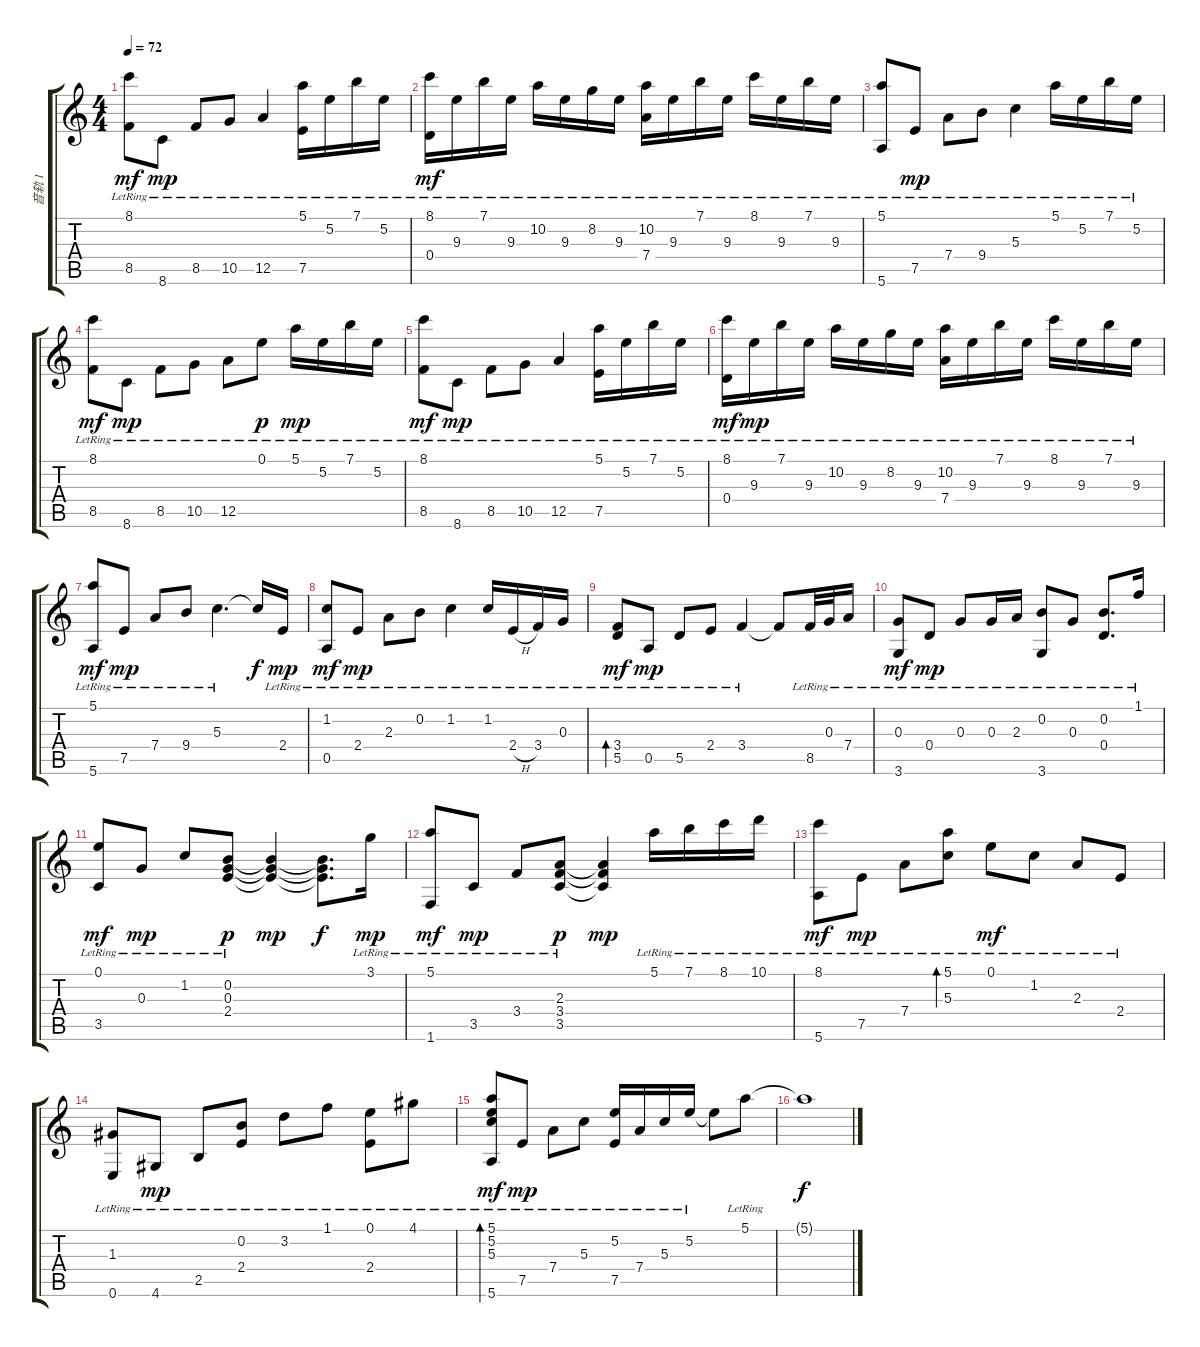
\track ("音轨 1" "音轨 1") {instrument acousticguitarsteel}
\staff {score tabs}
\tuning (E4 B3 G3 D3 A2 E2) {hide}
\ts (4 4)
\tempo 72
\clef g2
\ks c
(8.1{lr} 8.5{lr}).8{dy mf} 8.6{lr}.8{dy mp} 8.5{lr}.8 10.5{lr}.8 12.5{lr}.4 (5.1{lr} 7.5{lr}).16{txt ""} 5.2{lr}.16 7.1{lr}.16 5.2{lr}.16 |
(8.1{lr} 0.4{lr}).16{dy mf} 9.3{lr}.16 7.1{lr}.16 9.3{lr}.16 10.2{lr}.16 9.3{lr}.16 8.2{lr}.16 9.3{lr}.16 (10.2{lr} 7.4{lr}).16 9.3{lr}.16 7.1{lr}.16 9.3{lr}.16 8.1{lr}.16 9.3{lr}.16 7.1{lr}.16 9.3{lr}.16 |
(5.1{lr} 5.6{lr}).8 7.5{lr}.8{dy mp} 7.4{lr}.8{beam Down} 9.4{lr}.8{beam Down} 5.3{lr}.4 5.1{lr}.16 5.2{lr}.16 7.1{lr}.16 5.2{lr}.16 |
(8.1{lr} 8.5{lr}).8{dy mf} 8.6{lr}.8{dy mp} 8.5{lr}.8{beam Down} 10.5{lr}.8{beam Down} 12.5{lr}.8 0.1{lr}.8{dy p} 5.1{lr}.16{dy mp} 5.2{lr}.16 7.1{lr}.16 5.2{lr}.16 |
(8.1{lr} 8.5{lr}).8{dy mf} 8.6{lr}.8{dy mp} 8.5{lr}.8{beam Down} 10.5{lr}.8{beam Down} 12.5{lr}.4 (5.1{lr} 7.5{lr}).16 5.2{lr}.16 7.1{lr}.16 5.2{lr}.16 |
(8.1{lr} 0.4{lr}).16{dy mf} 9.3{lr}.16{dy mp} 7.1{lr}.16 9.3{lr}.16 10.2{lr}.16 9.3{lr}.16 8.2{lr}.16 9.3{lr}.16 (10.2{lr} 7.4{lr}).16 9.3{lr}.16 7.1{lr}.16 9.3{lr}.16 8.1{lr}.16 9.3{lr}.16 7.1{lr}.16 9.3{lr}.16 |
(5.1{lr} 5.6{lr}).8{dy mf} 7.5{lr}.8{dy mp} 7.4{lr}.8 9.4{lr}.8 5.3{lr}.4{d} 5.3{t}.16{dy f} 2.4{lr}.16{dy mp} |
(1.2{lr} 0.5{lr}).8{dy mf} 2.4{lr}.8{dy mp} 2.3{lr}.8{beam Down} 0.2{lr}.8{beam Down} 1.2{lr}.4 1.2{lr}.16 2.4{h lr}.16 3.4{lr}.16 0.3{lr}.16 |
(3.4{lr} 5.5{lr}).8{bd 120 dy mf} 0.5{lr}.8{dy mp} 5.5{lr}.8 2.4{lr}.8 3.4{lr}.4 3.4{t}.8 8.5{lr}.32 0.3{lr}.32 7.4{lr}.16 |
(0.3{lr} 3.6{lr}).8{dy mf} 0.4{lr}.8{dy mp} 0.3{lr}.8 0.3{lr}.16 2.3{lr}.16 (0.2{lr} 3.6{lr}).8 0.3{lr}.8 (0.2{lr} 0.4{lr}).8{d} 1.1{lr}.16 |
(0.1{lr} 3.5{lr}).8{dy mf} 0.3{lr}.8{dy mp} 1.2{lr}.8 (0.2{lr} 0.3{lr} 2.4{lr}).8{dy p} (0.2{t} 0.3{t} 2.4{t}).4{dy mp} (0.2{t} 0.3{t} 2.4{t}).8{d dy f} 3.1{lr}.16{dy mp} |
(5.1{lr} 1.6{lr}).8{dy mf} 3.5{lr}.8{dy mp} 3.4{lr}.8 (2.3{lr} 3.4{lr} 3.5{lr}).8{dy p} (2.3{t} 3.4{t} 3.5{t}).4{dy mp} 5.1{lr}.16 7.1{lr}.16 8.1{lr}.16 10.1{lr}.16 |
(8.1{lr} 5.6{lr}).8{dy mf} 7.5{lr}.8{dy mp} 7.4{lr}.8 (5.1{lr} 5.3{lr}).8{bd 120} 0.1{lr}.8{dy mf} 1.2{lr}.8 2.3{lr}.8 2.4{lr}.8 |
(1.3{lr} 0.6{lr}).8 4.6{lr}.8{txt "" dy mp} 2.5{lr}.8 (0.2{lr} 2.4{lr}).8 3.2{lr}.8 1.1{lr}.8 (0.1{lr} 2.4{lr}).8 4.1{lr}.8 |
(5.1{lr} 5.2{lr} 5.3{lr} 5.6{lr}).8{bd 120 dy mf} 7.5{lr}.8{dy mp} 7.4{lr}.8 5.3{lr}.8 (5.2{lr} 7.5{lr}).16 7.4{lr}.16 5.3{lr}.16 5.2{lr}.16 5.2{t}.8 5.1{lr}.8 |
5.1{t}.1{dy f}
